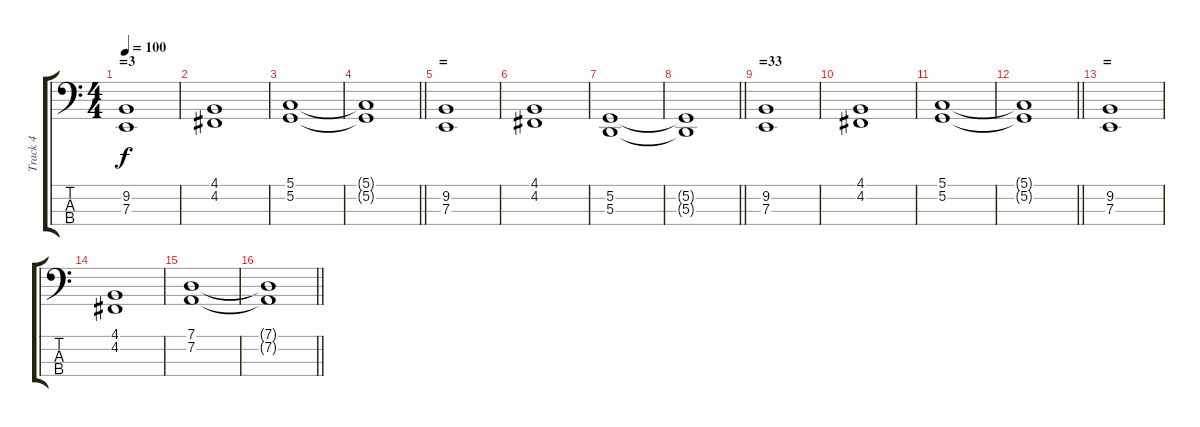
\track ("Track 4" "Track 4") {instrument lead2sawtooth}
\staff {score tabs}
\tuning (G2 D2 A1 E1) {hide}
\ts (4 4)
\section ("" "=3")
\tempo 100
\clef f4
\ks c
(9.2 7.3).1{dy f} |
(4.1 4.2).1 |
(5.1 5.2).1 |
\barLineRight lightlight
(5.1{t} 5.2{t}).1 |
\section ("" "=")
(9.2 7.3).1 |
(4.1 4.2).1 |
(5.2 5.3).1 |
\barLineRight lightlight
(5.2{t} 5.3{t}).1 |
\section ("" "=33")
(9.2 7.3).1 |
(4.1 4.2).1 |
(5.1 5.2).1 |
\barLineRight lightlight
(5.1{t} 5.2{t}).1 |
\section ("" "=")
(9.2 7.3).1 |
(4.1 4.2).1 |
(7.1 7.2).1 |
\barLineRight lightlight
(7.1{t} 7.2{t}).1
